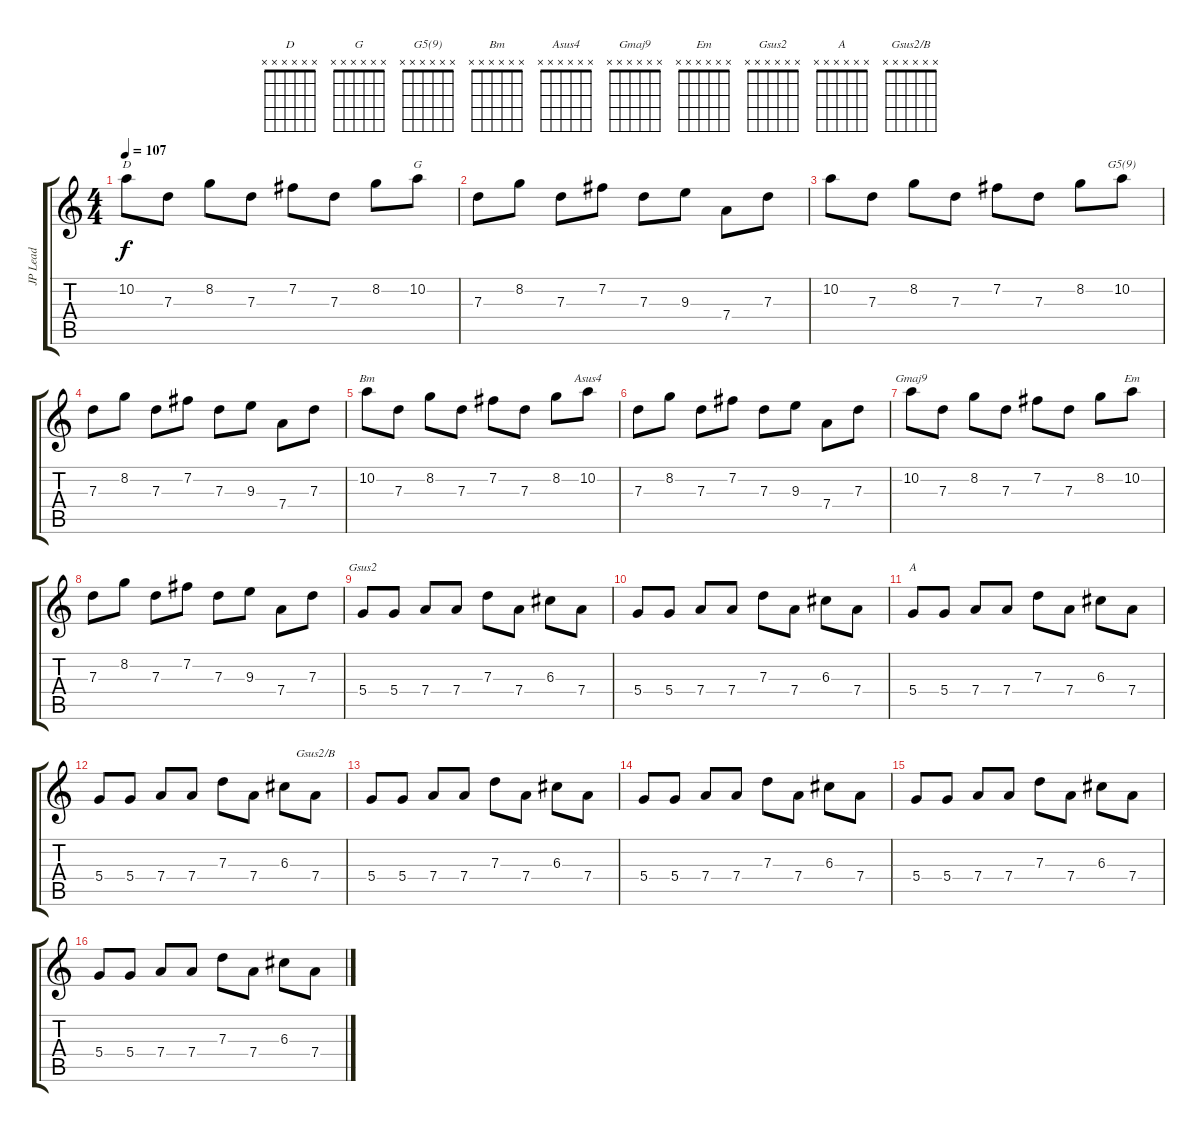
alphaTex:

\track ("JP Lead" "JP Lead") {instrument electricguitarmuted}
\staff {score tabs}
\tuning (E4 B3 G3 D3 A2 E2) {hide}
\chord ("D" x x x x x x) {firstfret 0}
\chord ("G" x x x x x x) {firstfret 0}
\chord ("G5(9)" x x x x x x) {firstfret 0}
\chord ("Bm" x x x x x x) {firstfret 0}
\chord ("Asus4" x x x x x x) {firstfret 0}
\chord ("Gmaj9" x x x x x x) {firstfret 0}
\chord ("Em" x x x x x x) {firstfret 0}
\chord ("Gsus2" x x x x x x) {firstfret 0}
\chord ("A" x x x x x x) {firstfret 0}
\chord ("Gsus2/B" x x x x x x) {firstfret 0}
\ts (4 4)
\tempo 107
\clef g2
\ks c
10.2.8{ch "D" dy f} 7.3.8 8.2.8 7.3.8 7.2.8 7.3.8 8.2.8 10.2.8{ch "G"} |
7.3.8 8.2.8 7.3.8 7.2.8 7.3.8 9.3.8 7.4.8 7.3.8 |
10.2.8 7.3.8 8.2.8 7.3.8 7.2.8 7.3.8 8.2.8 10.2.8{ch "G5(9)"} |
7.3.8 8.2.8 7.3.8 7.2.8 7.3.8 9.3.8 7.4.8 7.3.8 |
10.2.8{ch "Bm"} 7.3.8 8.2.8 7.3.8 7.2.8 7.3.8 8.2.8 10.2.8{ch "Asus4"} |
7.3.8 8.2.8 7.3.8 7.2.8 7.3.8 9.3.8 7.4.8 7.3.8 |
10.2.8{ch "Gmaj9"} 7.3.8 8.2.8 7.3.8 7.2.8 7.3.8 8.2.8 10.2.8{ch "Em"} |
7.3.8 8.2.8 7.3.8 7.2.8 7.3.8 9.3.8 7.4.8 7.3.8 |
5.4.8{ch "Gsus2"} 5.4.8 7.4.8 7.4.8 7.3.8 7.4.8 6.3.8 7.4.8 |
5.4.8 5.4.8 7.4.8 7.4.8 7.3.8 7.4.8 6.3.8 7.4.8 |
5.4.8{ch "A"} 5.4.8 7.4.8 7.4.8 7.3.8 7.4.8 6.3.8 7.4.8 |
5.4.8 5.4.8 7.4.8 7.4.8 7.3.8 7.4.8 6.3.8 7.4.8{ch "Gsus2/B"} |
5.4.8 5.4.8 7.4.8 7.4.8 7.3.8 7.4.8 6.3.8 7.4.8 |
5.4.8 5.4.8 7.4.8 7.4.8 7.3.8 7.4.8 6.3.8 7.4.8 |
5.4.8{instrument distortionguitar} 5.4.8 7.4.8 7.4.8 7.3.8 7.4.8 6.3.8 7.4.8 |
5.4.8 5.4.8 7.4.8 7.4.8 7.3.8 7.4.8 6.3.8 7.4.8
